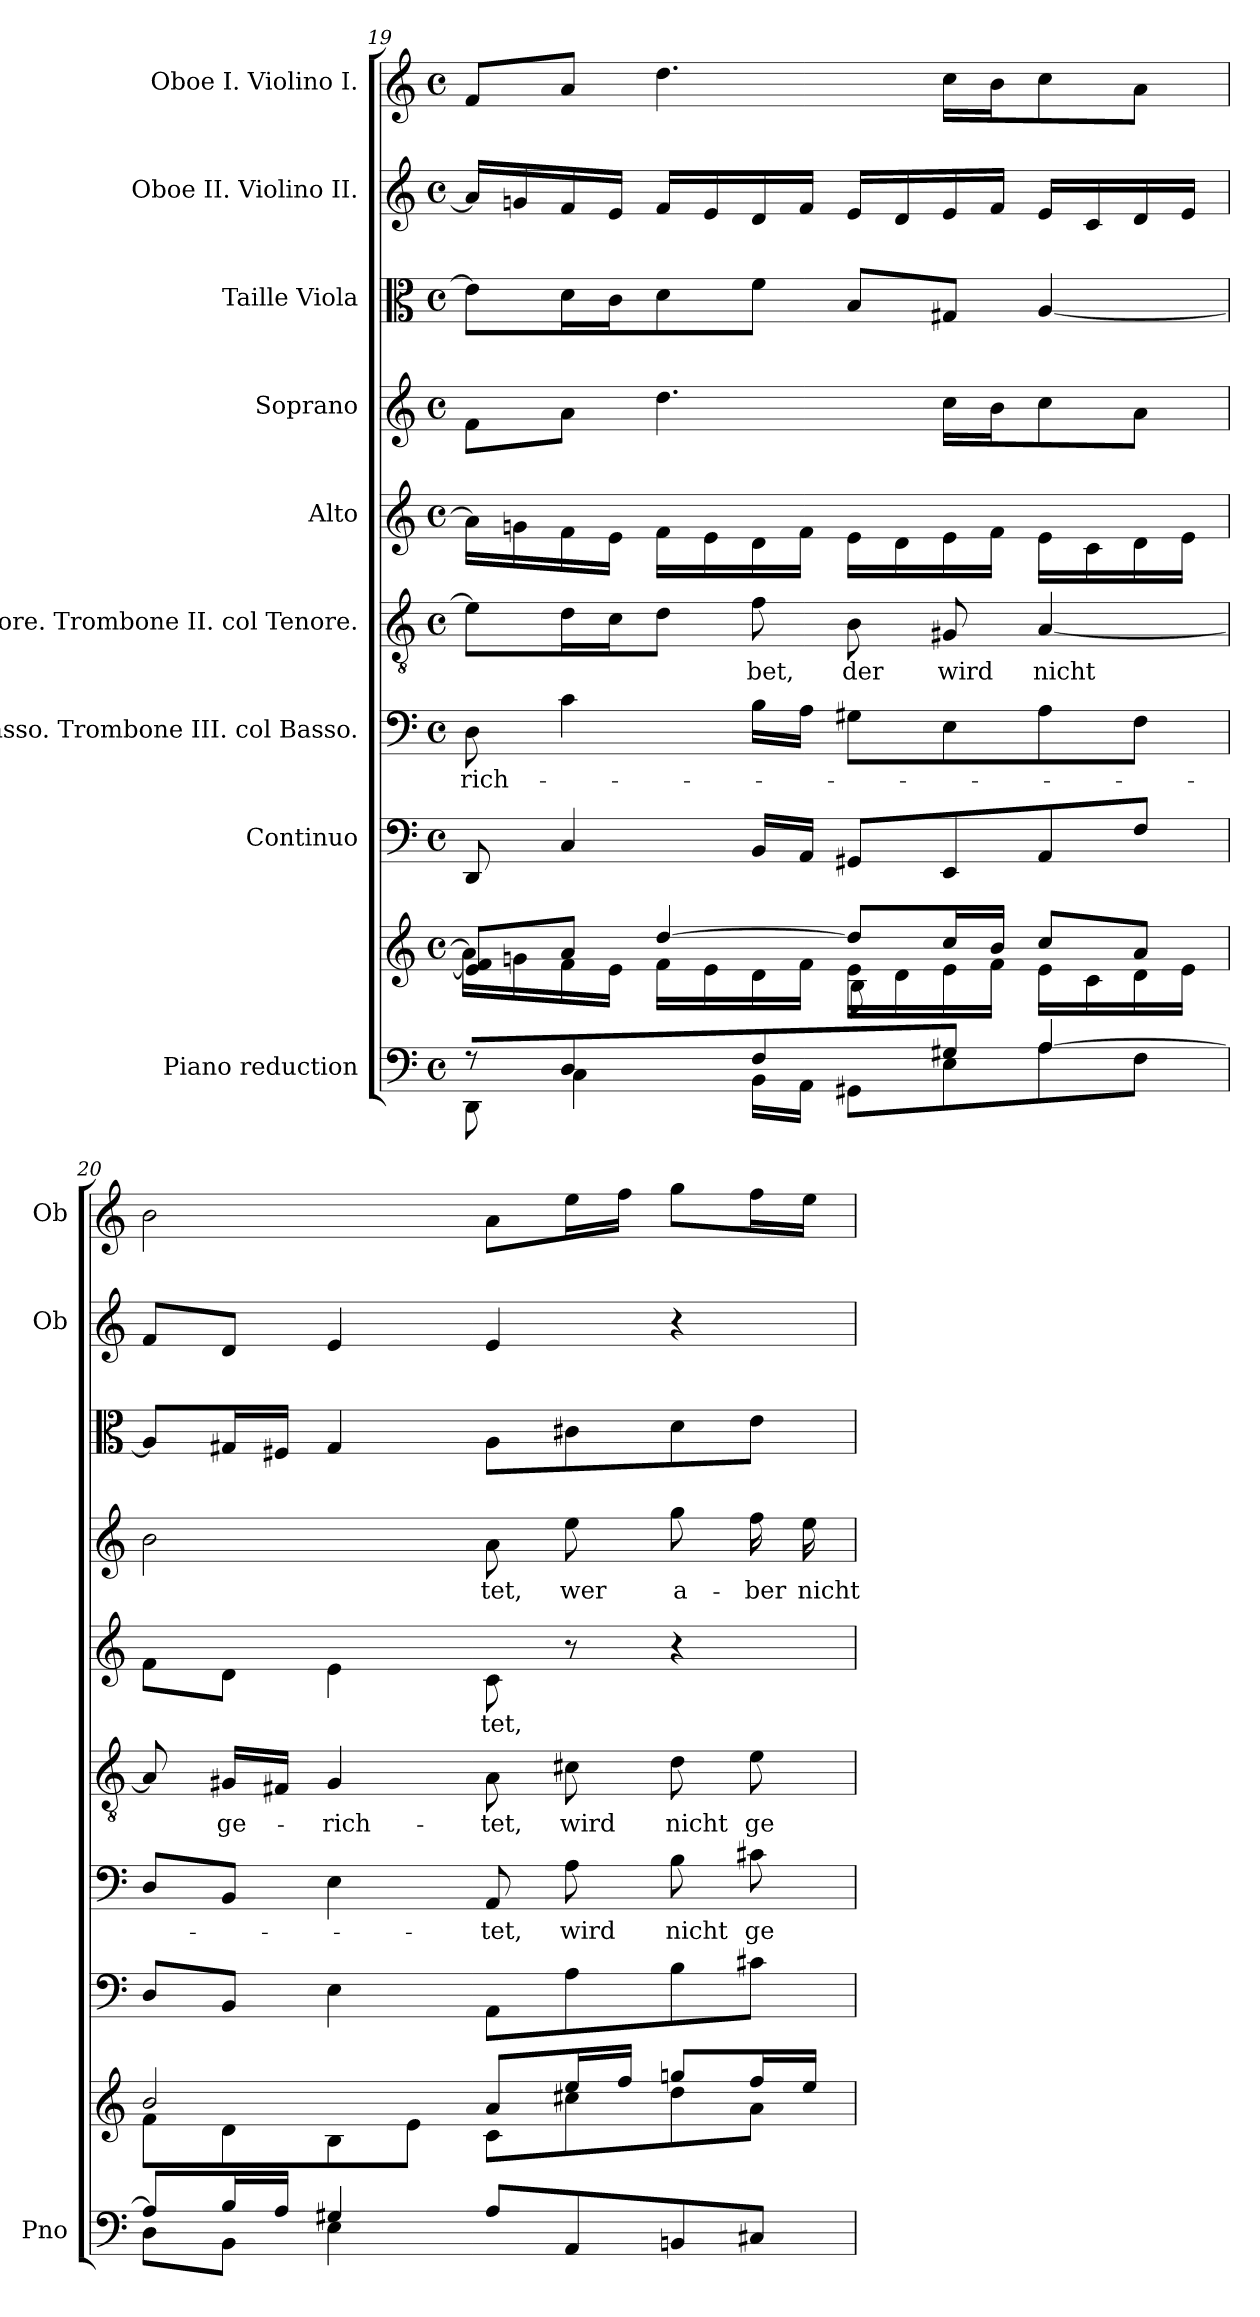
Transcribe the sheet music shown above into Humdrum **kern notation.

**kern	**kern	**kern	**kern	**text	**kern	**text	**kern	**text	**kern	**text	**kern	**kern	**kern
*part9	*part9	*part8	*part7	*part7	*part6	*part6	*part5	*part5	*part4	*part4	*part3	*part2	*part1
*staff10	*staff9	*staff8	*staff7	*staff7	*staff6	*staff6	*staff5	*staff5	*staff4	*staff4	*staff3	*staff2	*staff1
*I"Piano reduction	*	*I"Continuo	*I"Basso. Trombone III. col Basso.	*	*I"Tenore. Trombone II. col Tenore.	*	*I"Alto	*	*I"Soprano	*	*I"Taille Viola	*I"Oboe II. Violino II.	*I"Oboe I. Violino I.
*I'Pno	*	*	*	*	*	*	*	*	*	*	*	*I'Ob	*I'Ob
!!LO:PB:g=z
*clefF4	*clefG2	*clefF4	*clefF4	*	*clefGv2	*	*clefG2	*	*clefG2	*	*clefC3	*clefG2	*clefG2
*k[]	*k[]	*k[]	*k[]	*	*k[]	*	*k[]	*	*k[]	*	*k[]	*k[]	*k[]
*M4/4	*M4/4	*M4/4	*M4/4	*	*M4/4	*	*M4/4	*	*M4/4	*	*M4/4	*M4/4	*M4/4
*met(c)	*met(c)	*met(c)	*met(c)	*	*met(c)	*	*met(c)	*	*met(c)	*	*met(c)	*met(c)	*met(c)
=19	=19	=19	=19	=19	=19	=19	=19	=19	=19	=19	=19	=19	=19
*^	*^	*	*	*	*	*	*	*	*	*	*	*	*
*	*	*	*^	*	*	*	*	*	*	*	*	*	*	*	*
!	!	!	!	!	!	!	!LO:LY:b	!	!	!	!	!	!	!	!	!
8r	8DD\	8e/] 8f/L	16a\LL]	2ryy	8DD/	8D\	rich-	8e\L]	.	16a\LL]	.	8f\L	.	8e\L]	16a/LL]	8f/L
.	.	.	16gn\	.	.	.	.	.	.	16gn\	.	.	.	.	16gn/	.
4D/	4C\	8a/J	16f\	.	4C/	4c\	.	16d\L	.	16f\	.	8a\J	.	16d\L	16f/	8a/J
.	.	.	16e\JJ	.	.	.	.	16c\J	.	16e\JJ	.	.	.	16c\J	16e/JJ	.
.	.	[4dd/	16f\LL	.	.	.	.	8d\J	.	16f\LL	.	4.dd\	.	8d\	16f/LL	4.dd\
.	.	.	16e\	.	.	.	.	.	.	16e\	.	.	.	.	16e/	.
!	!	!	!	!	!	!	!	!	!LO:LY:b	!	!	!	!	!	!	!
8F/	16BB\LL	.	16d\	.	16BB/LL	16B\LL	.	8f\	bet,	16d\	.	.	.	8f\J	16d/	.
.	16AA\JJ	.	16f\JJ	.	16AA/JJ	16A\JJ	.	.	.	16f\JJ	.	.	.	.	16f/JJ	.
!	!	!	!	!	!	!	!	!	!LO:LY:b	!	!	!	!	!	!	!
8ryy	8GG#X\L	8dd/L]	16e\LL	8B\L	8GG#X/L	8G#X\L	.	8B\	der	16e\LL	.	.	.	8B/L	16e/LL	.
.	.	.	16d\	.	.	.	.	.	.	16d\	.	.	.	.	16d/	.
!	!	!	!	!	!	!	!	!	!LO:LY:b	!	!	!	!	!	!	!
8G#X/J	8E\	16cc/L	16e\	4.ryy	8EE/	8E\	.	8G#X/	wird	16e\	.	16cc\LL	.	8G#X/J	16e/	16cc\LL
.	.	16b/JJ	16f\JJ	.	.	.	.	.	.	16f\JJ	.	16b\J	.	.	16f/JJ	16b\J
!	!	!	!	!	!	!	!	!	!LO:LY:b	!	!	!	!	!	!	!
[4A/	8A\	8cc/L	16e\LL	.	8AA/	8A\	.	[4A/	nicht	16e\LL	.	8cc\	.	[4A/	16e/LL	8cc\
.	.	.	16c\	.	.	.	.	.	.	16c\	.	.	.	.	16c/	.
.	8F\J	8a/J	16d\	.	8F/J	8F\J	.	.	.	16d\	.	8a\J	.	.	16d/	8a\J
.	.	.	16e\JJ	.	.	.	.	.	.	16e\JJ	.	.	.	.	16e/JJ	.
*	*	*	*v	*v	*	*	*	*	*	*	*	*	*	*	*	*
=20	=20	=20	=20	=20	=20	=20	=20	=20	=20	=20	=20	=20	=20	=20	=20
8A/L]	8D\L	2b/	8f\L	8D/L	8D/L	.	8A/]	.	8f\L	.	2b\	.	8A/L]	8f/L	2b\
!	!	!	!	!	!	!	!	!LO:LY:b	!	!	!	!	!	!	!
16B/L	8BB\J	.	8d\	8BB/J	8BB/J	.	16G#X/LL	ge-	8d\J	.	.	.	16G#X/L	8d/J	.
16A/JJ	.	.	.	.	.	.	16F#X/JJ	.	.	.	.	.	16F#X/JJ	.	.
!	!	!	!	!	!	!	!	!LO:LY:b	!	!	!	!	!	!	!
4G#X/	4E\	.	8B\	4E\	4E\	.	4G#/	-rich-	4e\	.	.	.	4G#/	4e/	.
.	.	.	8e\J	.	.	.	.	.	.	.	.	.	.	.	.
!	!	!	!	!	!	!LO:LY:b	!	!LO:LY:b	!	!LO:LY:b	!	!LO:LY:b	!	!	!
2rGGyy	8A/L	8a/L	8c\L	8AA\L	8AA/	-tet,	8A\	-tet,	8c\	tet,	8a\	tet,	8A\L	4e/	8a\L
!	!	!	!	!	!	!LO:LY:b	!	!LO:LY:b	!	!	!	!LO:LY:b	!	!	!
.	8AA/	16ee/L	8cc#X\	8A\	8A\	wird	8c#X\	wird	8r	.	8ee\	wer	8c#X\	.	16ee\L
.	.	16ff/JJ	.	.	.	.	.	.	.	.	.	.	.	.	16ff\JJ
!	!	!	!	!	!	!LO:LY:b	!	!LO:LY:b	!	!	!	!LO:LY:b	!	!	!
.	8BBn/	8ggn/L	8dd\	8B\	8B\	nicht	8d\	nicht	4r	.	8gg\	a-	8d\	4r	8gg\L
!	!	!	!	!	!	!LO:LY:b	!	!LO:LY:b	!	!	!	!LO:LY:b	!	!	!
.	8C#X/J	16ff/L	8a\J	8c#X\J	8c#X\	ge-	8e\	ge-	.	.	16ff\	-ber	8e\J	.	16ff\L
!	!	!	!	!	!	!	!	!	!	!	!	!LO:LY:b	!	!	!
.	.	16ee/JJ	.	.	.	.	.	.	.	.	16ee\	nicht	.	.	16ee\JJ
*v	*v	*	*	*	*	*	*	*	*	*	*	*	*	*	*
*	*v	*v	*	*	*	*	*	*	*	*	*	*	*	*
=	=	=	=	=	=	=	=	=	=	=	=	=	=
*-	*-	*-	*-	*-	*-	*-	*-	*-	*-	*-	*-	*-	*-
